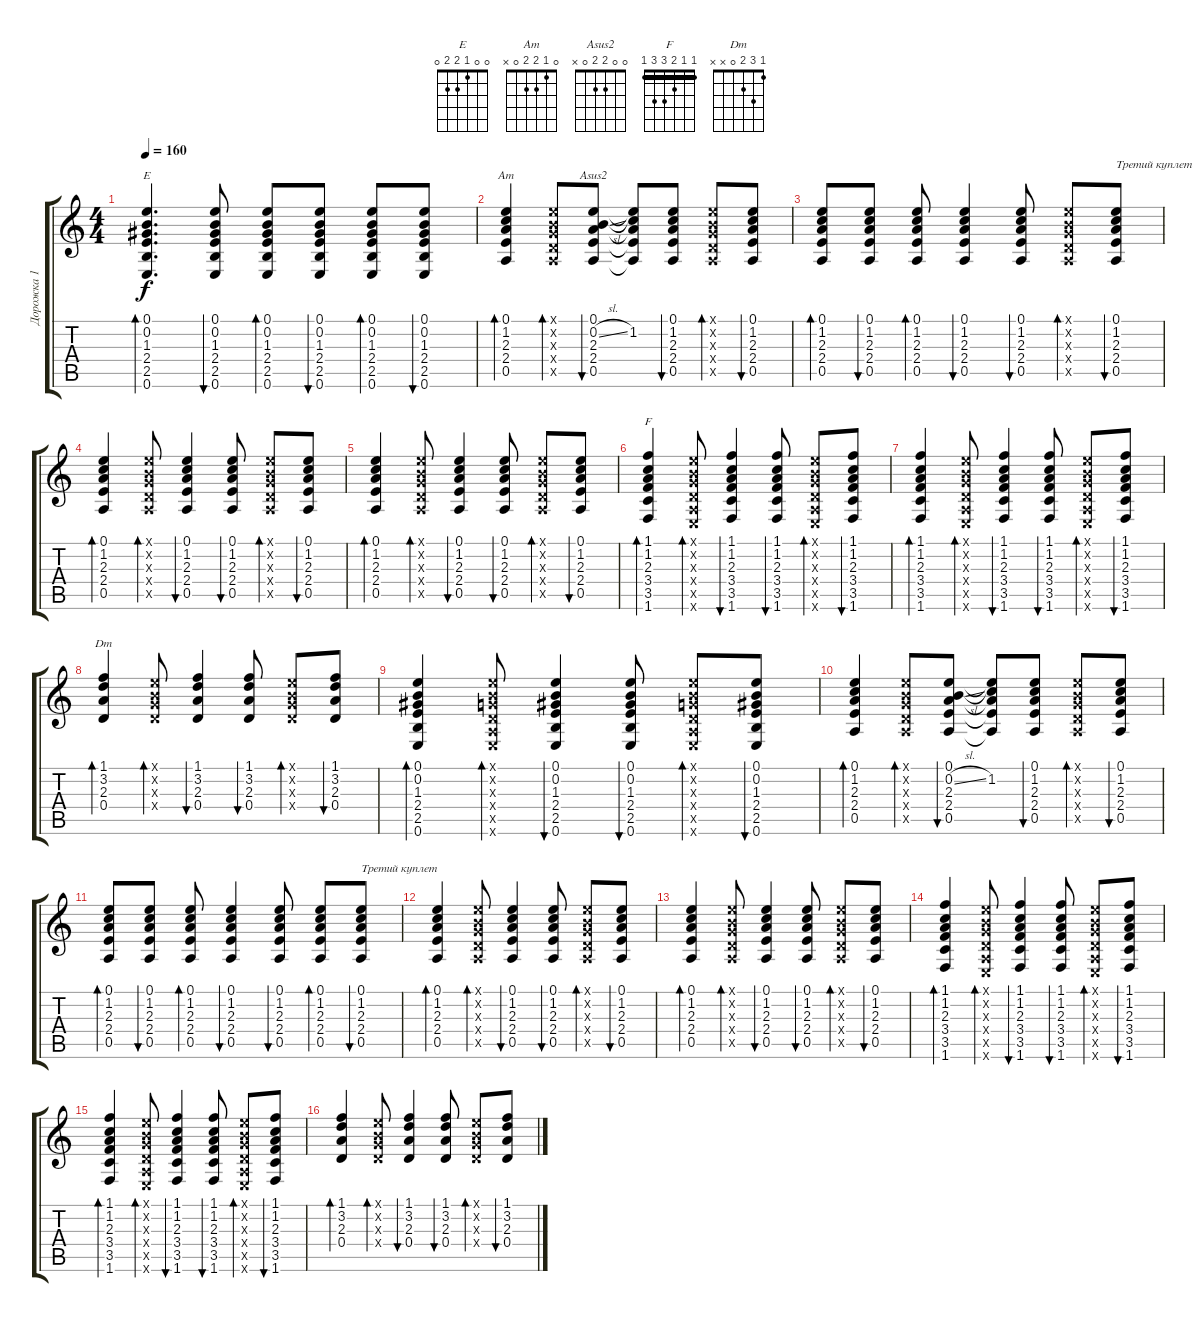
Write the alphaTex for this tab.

\track ("Дорожка 1" "Дорожка 1") {instrument acousticguitarsteel}
\staff {score tabs}
\tuning (E4 B3 G3 D3 A2 E2) {hide}
\chord ("E" 0 0 1 2 2 0)
\chord ("Am" 0 1 2 2 0 x)
\chord ("Asus2" 0 0 2 2 0 x)
\chord ("F" 1 1 2 3 3 1) {barre 1}
\chord ("Dm" 1 3 2 0 x x)
\ts (4 4)
\tempo 160
\clef g2
\ks c
(0.1 0.2 1.3 2.4 2.5 0.6).4{d bd 30 ch "E" dy f} (0.1 0.2 1.3 2.4 2.5 0.6).8{bu 30} (0.1 0.2 1.3 2.4 2.5 0.6).8{bd 30} (0.1 0.2 1.3 2.4 2.5 0.6).8{bu 30} (0.1 0.2 1.3 2.4 2.5 0.6).8{bd 30} (0.1 0.2 1.3 2.4 2.5 0.6).8{bu 30} |
(0.1 1.2 2.3 2.4 0.5).4{bd 30 ch "Am"} (0.1{x} 0.2{x} 0.3{x} 0.4{x} 0.5{x}).8{bd 30} (0.1 0.2{sl} 2.3 2.4 0.5).8{bu 30 ch "Asus2"} (0.1{t} 1.2 2.3{t} 2.4{t} 0.5{t}).8 (0.1 1.2 2.3 2.4 0.5).8{bu 30} (0.1{x} 0.2{x} 0.3{x} 0.4{x} 0.5{x}).8{bd 30} (0.1 1.2 2.3 2.4 0.5).8{bu 30} |
(0.1 1.2 2.3 2.4 0.5).8{bd 30} (0.1 1.2 2.3 2.4 0.5).8{bu 30} (0.1 1.2 2.3 2.4 0.5).8{bd 30} (0.1 1.2 2.3 2.4 0.5).4{bu 30} (0.1 1.2 2.3 2.4 0.5).8{bu 30} (0.1{x} 0.2{x} 0.3{x} 0.4{x} 0.5{x}).8{bd 30} (0.1 1.2 2.3 2.4 0.5).8{bu 30 txt "Третий куплет"} |
(0.1 1.2 2.3 2.4 0.5).4{bd 60} (0.1{x} 0.2{x} 0.3{x} 0.4{x} 0.5{x}).8{bd 60} (0.1 1.2 2.3 2.4 0.5).4{bu 60} (0.1 1.2 2.3 2.4 0.5).8{bu 60} (0.1{x} 0.2{x} 0.3{x} 0.4{x} 0.5{x}).8{bd 60} (0.1 1.2 2.3 2.4 0.5).8{bu 60} |
(0.1 1.2 2.3 2.4 0.5).4{bd 30} (0.1{x} 0.2{x} 0.3{x} 0.4{x} 0.5{x}).8{bd 30} (0.1 1.2 2.3 2.4 0.5).4{bu 30} (0.1 1.2 2.3 2.4 0.5).8{bu 30} (0.1{x} 0.2{x} 0.3{x} 0.4{x} 0.5{x}).8{bd 30} (0.1 1.2 2.3 2.4 0.5).8{bu 30} |
(1.1 1.2 2.3 3.4 3.5 1.6).4{bd 30 ch "F"} (0.1{x} 0.2{x} 0.3{x} 0.4{x} 0.5{x} 0.6{x}).8{bd 30} (1.1 1.2 2.3 3.4 3.5 1.6).4{bu 30} (1.1 1.2 2.3 3.4 3.5 1.6).8{bu 30} (0.1{x} 0.2{x} 0.3{x} 0.4{x} 0.5{x} 0.6{x}).8{bd 30} (1.1 1.2 2.3 3.4 3.5 1.6).8{bu 30} |
(1.1 1.2 2.3 3.4 3.5 1.6).4{bd 30} (0.1{x} 0.2{x} 0.3{x} 0.4{x} 0.5{x} 0.6{x}).8{bd 30} (1.1 1.2 2.3 3.4 3.5 1.6).4{bu 30} (1.1 1.2 2.3 3.4 3.5 1.6).8{bu 30} (0.1{x} 0.2{x} 0.3{x} 0.4{x} 0.5{x} 0.6{x}).8{bd 30} (1.1 1.2 2.3 3.4 3.5 1.6).8{bu 30} |
(1.1 3.2 2.3 0.4).4{bd 30 ch "Dm"} (0.1{x} 0.2{x} 0.3{x} 0.4{x}).8{bd 30} (1.1 3.2 2.3 0.4).4{bu 30} (1.1 3.2 2.3 0.4).8{bu 30} (0.1{x} 0.2{x} 0.3{x} 0.4{x}).8{bd 30} (1.1 3.2 2.3 0.4).8{bu 30} |
(0.1 0.2 1.3 2.4 2.5 0.6).4{bd 30} (0.1{x} 0.2{x} 0.3{x} 0.4{x} 0.5{x} 0.6{x}).8{bd 30} (0.1 0.2 1.3 2.4 2.5 0.6).4{bu 30} (0.1 0.2 1.3 2.4 2.5 0.6).8{bu 30} (0.1{x} 0.2{x} 0.3{x} 0.4{x} 0.5{x} 0.6{x}).8{bd 30} (0.1 0.2 1.3 2.4 2.5 0.6).8{bu 30} |
(0.1 1.2 2.3 2.4 0.5).4{bd 30} (0.1{x} 0.2{x} 0.3{x} 0.4{x} 0.5{x}).8{bd 30} (0.1 0.2{sl} 2.3 2.4 0.5).8{bu 30} (0.1{t} 1.2 2.3{t} 2.4{t} 0.5{t}).8 (0.1 1.2 2.3 2.4 0.5).8{bu 30} (0.1{x} 0.2{x} 0.3{x} 0.4{x} 0.5{x}).8{bd 30} (0.1 1.2 2.3 2.4 0.5).8{bu 30} |
(0.1 1.2 2.3 2.4 0.5).8{bd 30} (0.1 1.2 2.3 2.4 0.5).8{bu 30} (0.1 1.2 2.3 2.4 0.5).8{bd 30} (0.1 1.2 2.3 2.4 0.5).4{bu 30} (0.1 1.2 2.3 2.4 0.5).8{bu 30} (0.1 1.2 2.3 2.4 0.5).8{bd 60} (0.1 1.2 2.3 2.4 0.5).8{bu 30 txt "Третий куплет"} |
(0.1 1.2 2.3 2.4 0.5).4{bd 30} (0.1{x} 0.2{x} 0.3{x} 0.4{x} 0.5{x}).8{bd 30} (0.1 1.2 2.3 2.4 0.5).4{bu 30} (0.1 1.2 2.3 2.4 0.5).8{bu 30} (0.1{x} 0.2{x} 0.3{x} 0.4{x} 0.5{x}).8{bd 30} (0.1 1.2 2.3 2.4 0.5).8{bu 30} |
(0.1 1.2 2.3 2.4 0.5).4{bd 30} (0.1{x} 0.2{x} 0.3{x} 0.4{x} 0.5{x}).8{bd 30} (0.1 1.2 2.3 2.4 0.5).4{bu 30} (0.1 1.2 2.3 2.4 0.5).8{bu 30} (0.1{x} 0.2{x} 0.3{x} 0.4{x} 0.5{x}).8{bd 30} (0.1 1.2 2.3 2.4 0.5).8{bu 30} |
(1.1 1.2 2.3 3.4 3.5 1.6).4{bd 30} (0.1{x} 0.2{x} 0.3{x} 0.4{x} 0.5{x} 0.6{x}).8{bd 30} (1.1 1.2 2.3 3.4 3.5 1.6).4{bu 30} (1.1 1.2 2.3 3.4 3.5 1.6).8{bu 30} (0.1{x} 0.2{x} 0.3{x} 0.4{x} 0.5{x} 0.6{x}).8{bd 30} (1.1 1.2 2.3 3.4 3.5 1.6).8{bu 30} |
(1.1 1.2 2.3 3.4 3.5 1.6).4{bd 30} (0.1{x} 0.2{x} 0.3{x} 0.4{x} 0.5{x} 0.6{x}).8{bd 30} (1.1 1.2 2.3 3.4 3.5 1.6).4{bu 30} (1.1 1.2 2.3 3.4 3.5 1.6).8{bu 30} (0.1{x} 0.2{x} 0.3{x} 0.4{x} 0.5{x} 0.6{x}).8{bd 30} (1.1 1.2 2.3 3.4 3.5 1.6).8{bu 30} |
(1.1 3.2 2.3 0.4).4{bd 30} (0.1{x} 0.2{x} 0.3{x} 0.4{x}).8{bd 30} (1.1 3.2 2.3 0.4).4{bu 30} (1.1 3.2 2.3 0.4).8{bu 30} (0.1{x} 0.2{x} 0.3{x} 0.4{x}).8{bd 30} (1.1 3.2 2.3 0.4).8{bu 30}
